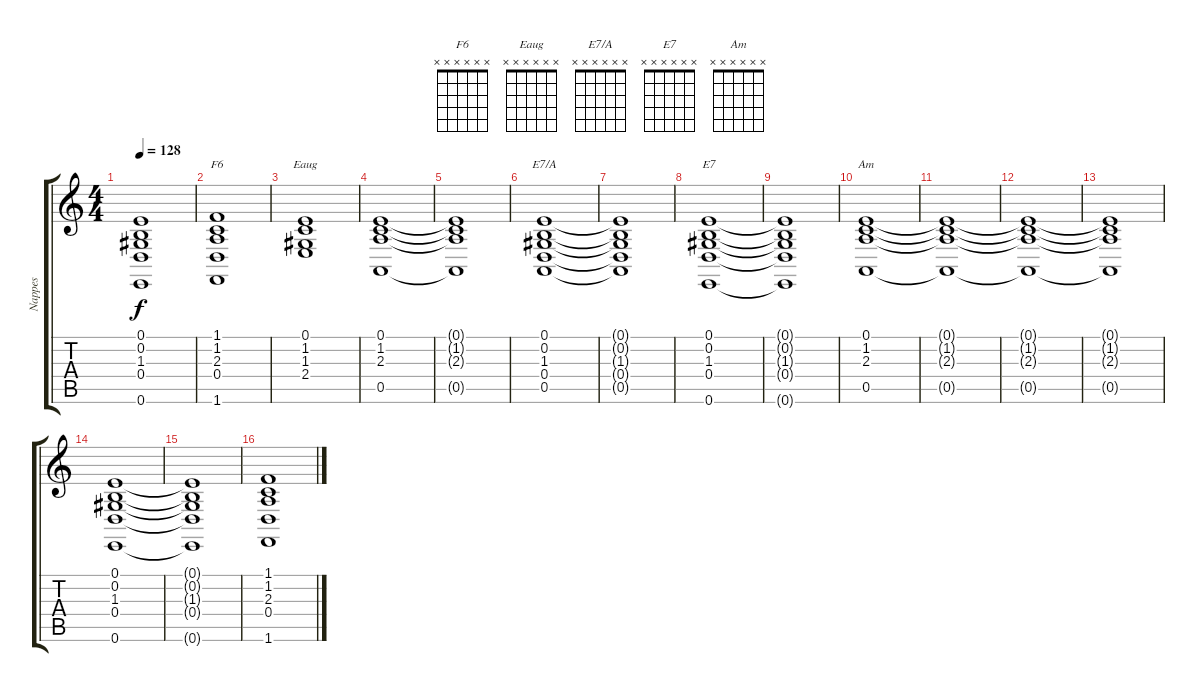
\track ("Nappes" "Nappes") {instrument pad2warm}
\staff {score tabs}
\tuning (E4 B3 G3 D3 A2 E2) {hide}
\chord ("F6" x x x x x x) {firstfret 0}
\chord ("Eaug" x x x x x x) {firstfret 0}
\chord ("E7/A" x x x x x x) {firstfret 0}
\chord ("E7" x x x x x x) {firstfret 0}
\chord ("Am" x x x x x x) {firstfret 0}
\ts (4 4)
\tempo 128
\clef g2
\ks c
(0.1{t} 0.2{t} 1.3{t} 0.4{t} 0.6{t}).1{dy f} |
(1.1 1.2 2.3 0.4 1.6).1{ch "F6"} |
(0.1 1.2 1.3 2.4).1{ch "Eaug"} |
(0.1 1.2 2.3 0.5).1 |
(0.1{t} 1.2{t} 2.3{t} 0.5{t}).1 |
(0.1 0.2 1.3 0.4 0.5).1{ch "E7/A"} |
(0.1{t} 0.2{t} 1.3{t} 0.4{t} 0.5{t}).1 |
(0.1 0.2 1.3 0.4 0.6).1{ch "E7"} |
(0.1{t} 0.2{t} 1.3{t} 0.4{t} 0.6{t}).1 |
(0.1 1.2 2.3 0.5).1{ch "Am"} |
(0.1{t} 1.2{t} 2.3{t} 0.5{t}).1 |
(0.1{t} 1.2{t} 2.3{t} 0.5{t}).1 |
(0.1{t} 1.2{t} 2.3{t} 0.5{t}).1 |
(0.1 0.2 1.3 0.4 0.6).1 |
(0.1{t} 0.2{t} 1.3{t} 0.4{t} 0.6{t}).1 |
(1.1 1.2 2.3 0.4 1.6).1
